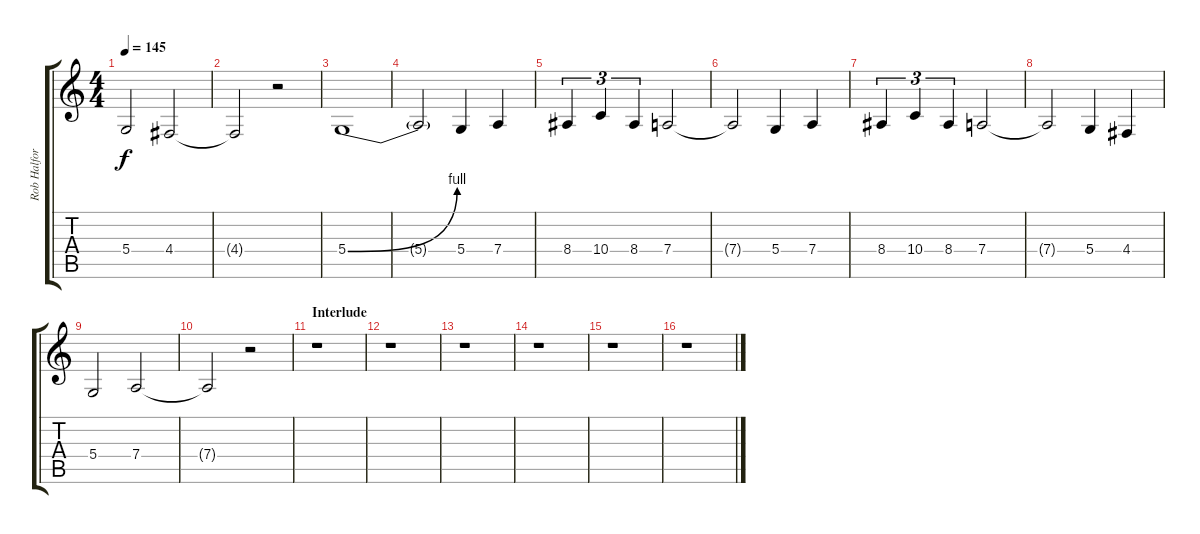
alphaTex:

\track ("Rob Halford" "Rob Halfor") {instrument tenorsax}
\staff {score tabs}
\tuning (E4 B3 G3 D3 A2 E2) {hide}
\ts (4 4)
\tempo 145
\clef g2
\ks c
5.4.2{dy f} 4.4.2 |
4.4{t}.2 r.2 |
5.4{be (bend 0 0 60 4)}.1 |
5.4{t}.2 5.4.4 7.4.4 |
8.4.4{tu (3 2)} 10.4.4{tu (3 2)} 8.4.4{tu (3 2)} 7.4.2 |
7.4{t}.2 5.4.4 7.4.4 |
8.4.4{tu (3 2)} 10.4.4{tu (3 2)} 8.4.4{tu (3 2)} 7.4.2 |
7.4{t}.2 5.4.4 4.4.4 |
5.4.2 7.4.2 |
7.4{t}.2 r.2 |
\section ("" "Interlude")
r.1 |
r.1 |
r.1 |
r.1 |
r.1 |
r.1
